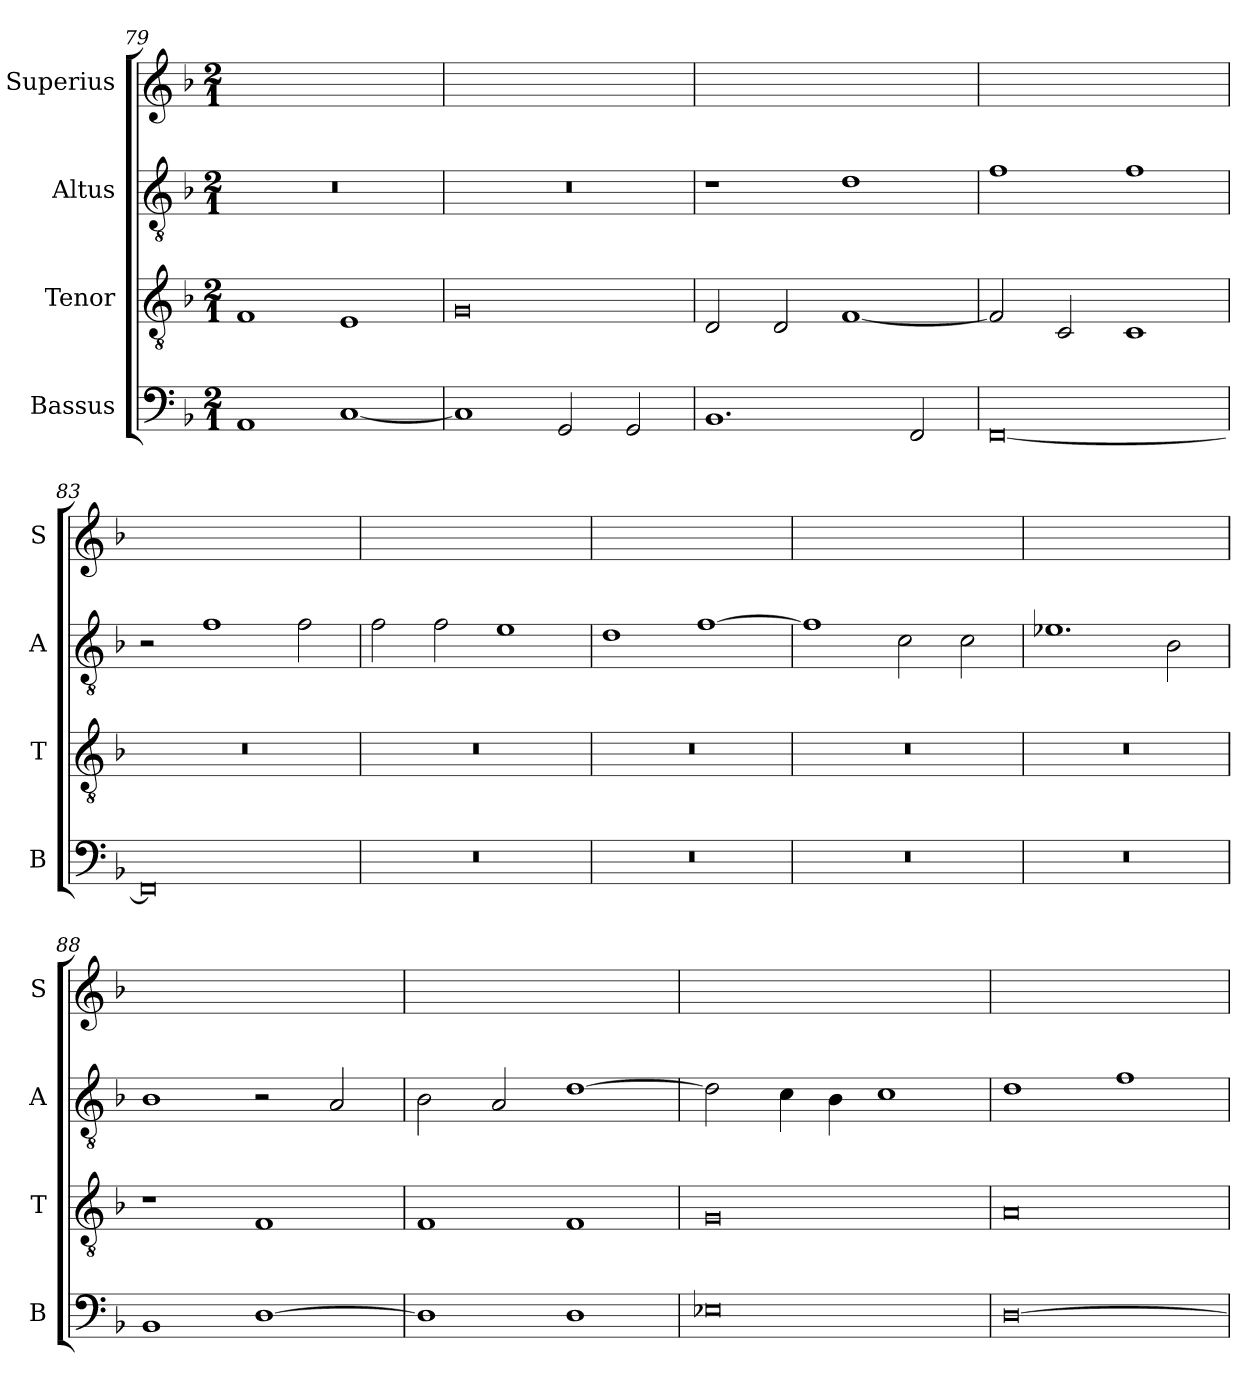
**kern	**kern	**kern	**kern
*part4	*part3	*part2	*part1
*staff4	*staff3	*staff2	*staff1
*I"Bassus	*I"Tenor	*I"Altus	*I"Superius
*I'B	*I'T	*I'A	*I'S
*clefF4	*clefGv2	*clefGv2	*clefG2
*k[b-]	*k[b-]	*k[b-]	*k[b-]
*M2/1	*M2/1	*M2/1	*M2/1
=79	=79	=79	=79
1AA	1F	0r	0ryy
[1C	1E	.	.
=80	=80	=80	=80
1C]	0G	0r	0ryy
2GG/	.	.	.
2GG/	.	.	.
=81	=81	=81	=81
1.BB-	2D/	1r	0ryy
.	2D/	.	.
.	[1F	1d	.
2FF/	.	.	.
=82	=82	=82	=82
[0FF	2F/]	1f	0ryy
.	2C/	.	.
.	1C	1f	.
=83	=83	=83	=83
0FF]	0r	2r	0ryy
.	.	1f	.
.	.	2f\	.
=84	=84	=84	=84
0r	0r	2f\	0ryy
.	.	2f\	.
.	.	1e	.
=85	=85	=85	=85
0r	0r	1d	0ryy
.	.	[1f	.
=86	=86	=86	=86
0r	0r	1f]	0ryy
.	.	2c\	.
.	.	2c\	.
=87	=87	=87	=87
0r	0r	1.e-X	0ryy
.	.	2B-\	.
=88	=88	=88	=88
1BB-	1r	1B-	0ryy
[1D	1F	2r	.
.	.	2A/	.
=89	=89	=89	=89
1D]	1F	2B-\	0ryy
.	.	2A/	.
1D	1F	[1d	.
=90	=90	=90	=90
0E-X	0G	2d\]	0ryy
.	.	4c\	.
.	.	4B-\	.
.	.	1c	.
=91	=91	=91	=91
[0D	0A	1d	0ryy
.	.	1f	.
=	=	=	=
*-	*-	*-	*-
